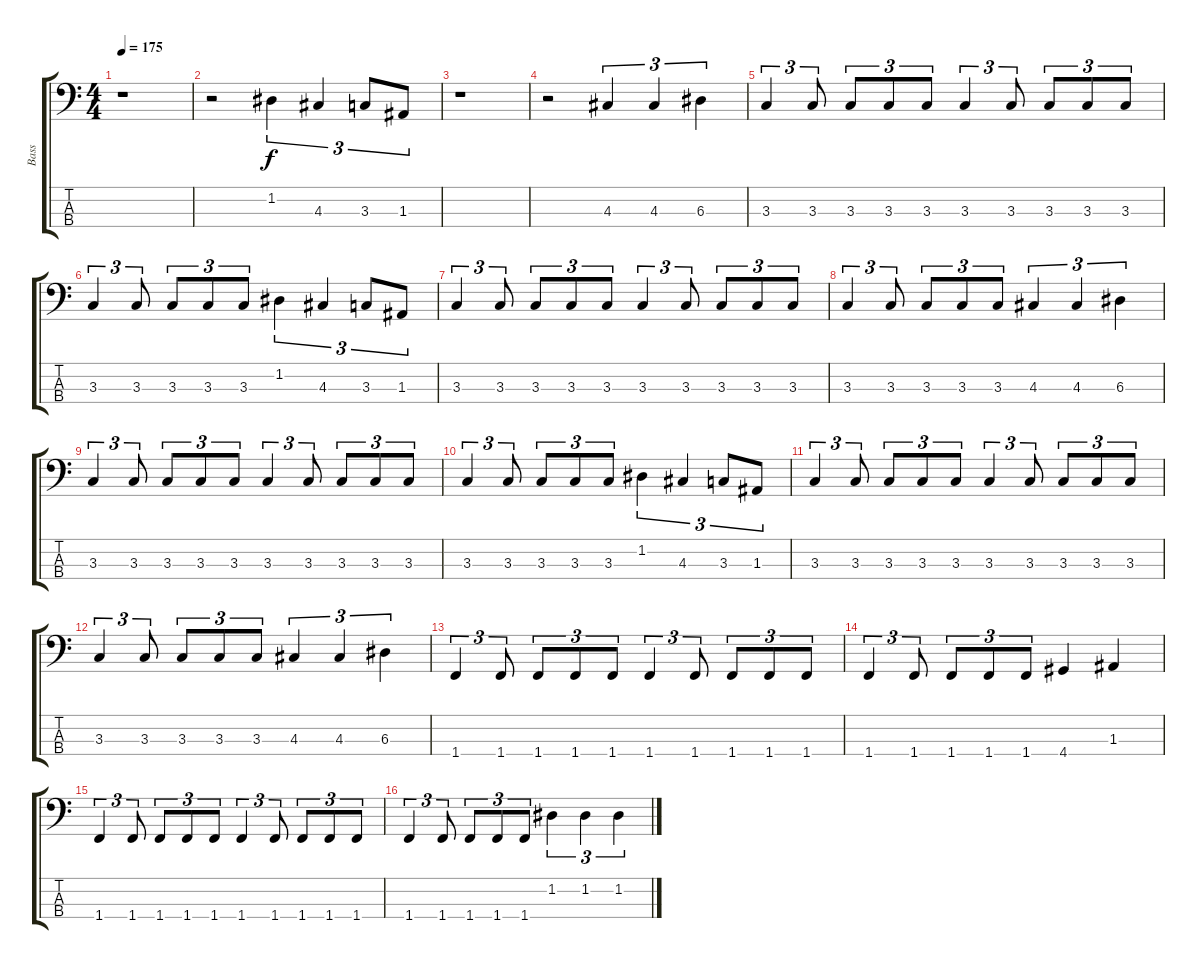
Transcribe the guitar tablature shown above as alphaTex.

\track ("Bass" "Bass") {instrument electricbassfinger}
\staff {score tabs}
\tuning (G2 D2 A1 E1) {hide}
\ts (4 4)
\tempo 175
\clef f4
\ks c
r.1{dy f} |
r.2 1.2.4{tu (3 2)} 4.3.4{tu (3 2)} 3.3.8{tu (3 2)} 1.3.8{tu (3 2)} |
r.1 |
r.2 4.3.4{tu (3 2)} 4.3.4{tu (3 2)} 6.3.4{tu (3 2)} |
3.3.4{tu (3 2)} 3.3.8{tu (3 2)} 3.3.8{tu (3 2)} 3.3.8{tu (3 2)} 3.3.8{tu (3 2)} 3.3.4{tu (3 2)} 3.3.8{tu (3 2)} 3.3.8{tu (3 2)} 3.3.8{tu (3 2)} 3.3.8{tu (3 2)} |
3.3.4{tu (3 2)} 3.3.8{tu (3 2)} 3.3.8{tu (3 2)} 3.3.8{tu (3 2)} 3.3.8{tu (3 2)} 1.2.4{tu (3 2)} 4.3.4{tu (3 2)} 3.3.8{tu (3 2)} 1.3.8{tu (3 2)} |
3.3.4{tu (3 2)} 3.3.8{tu (3 2)} 3.3.8{tu (3 2)} 3.3.8{tu (3 2)} 3.3.8{tu (3 2)} 3.3.4{tu (3 2)} 3.3.8{tu (3 2)} 3.3.8{tu (3 2)} 3.3.8{tu (3 2)} 3.3.8{tu (3 2)} |
3.3.4{tu (3 2)} 3.3.8{tu (3 2)} 3.3.8{tu (3 2)} 3.3.8{tu (3 2)} 3.3.8{tu (3 2)} 4.3.4{tu (3 2)} 4.3.4{tu (3 2)} 6.3.4{tu (3 2)} |
3.3.4{tu (3 2)} 3.3.8{tu (3 2)} 3.3.8{tu (3 2)} 3.3.8{tu (3 2)} 3.3.8{tu (3 2)} 3.3.4{tu (3 2)} 3.3.8{tu (3 2)} 3.3.8{tu (3 2)} 3.3.8{tu (3 2)} 3.3.8{tu (3 2)} |
3.3.4{tu (3 2)} 3.3.8{tu (3 2)} 3.3.8{tu (3 2)} 3.3.8{tu (3 2)} 3.3.8{tu (3 2)} 1.2.4{tu (3 2)} 4.3.4{tu (3 2)} 3.3.8{tu (3 2)} 1.3.8{tu (3 2)} |
3.3.4{tu (3 2)} 3.3.8{tu (3 2)} 3.3.8{tu (3 2)} 3.3.8{tu (3 2)} 3.3.8{tu (3 2)} 3.3.4{tu (3 2)} 3.3.8{tu (3 2)} 3.3.8{tu (3 2)} 3.3.8{tu (3 2)} 3.3.8{tu (3 2)} |
3.3.4{tu (3 2)} 3.3.8{tu (3 2)} 3.3.8{tu (3 2)} 3.3.8{tu (3 2)} 3.3.8{tu (3 2)} 4.3.4{tu (3 2)} 4.3.4{tu (3 2)} 6.3.4{tu (3 2)} |
1.4.4{tu (3 2)} 1.4.8{tu (3 2)} 1.4.8{tu (3 2)} 1.4.8{tu (3 2)} 1.4.8{tu (3 2)} 1.4.4{tu (3 2)} 1.4.8{tu (3 2)} 1.4.8{tu (3 2)} 1.4.8{tu (3 2)} 1.4.8{tu (3 2)} |
1.4.4{tu (3 2)} 1.4.8{tu (3 2)} 1.4.8{tu (3 2)} 1.4.8{tu (3 2)} 1.4.8{tu (3 2)} 4.4.4 1.3.4 |
1.4.4{tu (3 2)} 1.4.8{tu (3 2)} 1.4.8{tu (3 2)} 1.4.8{tu (3 2)} 1.4.8{tu (3 2)} 1.4.4{tu (3 2)} 1.4.8{tu (3 2)} 1.4.8{tu (3 2)} 1.4.8{tu (3 2)} 1.4.8{tu (3 2)} |
1.4.4{tu (3 2)} 1.4.8{tu (3 2)} 1.4.8{tu (3 2)} 1.4.8{tu (3 2)} 1.4.8{tu (3 2)} 1.2.4{tu (3 2)} 1.2.4{tu (3 2)} 1.2.4{tu (3 2)}
